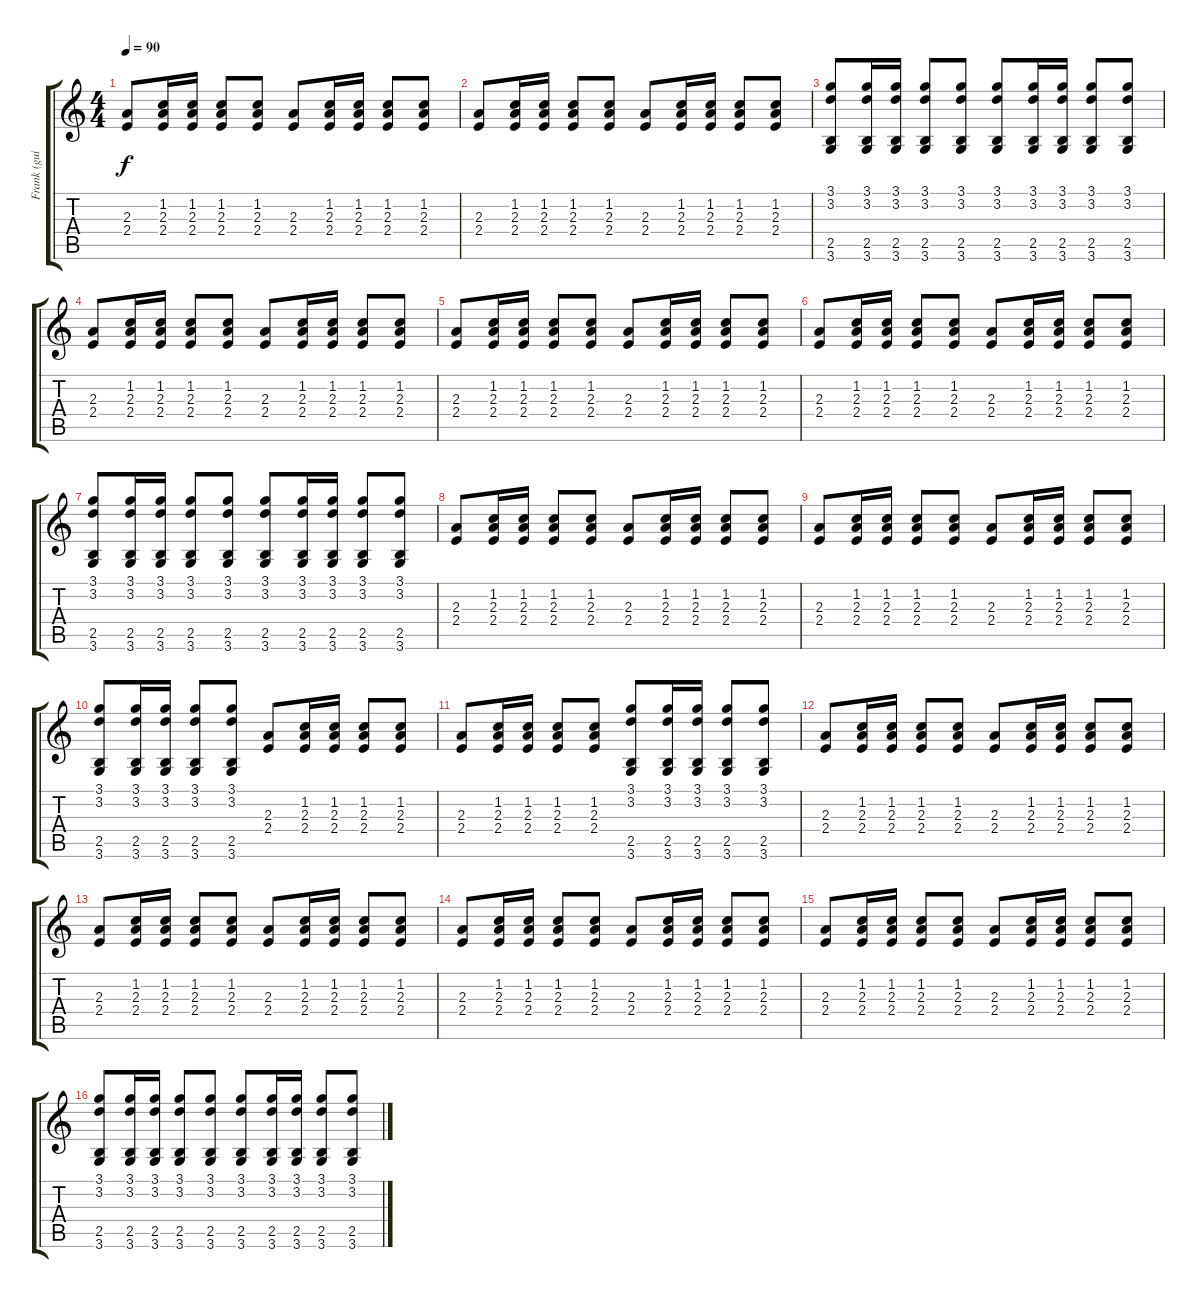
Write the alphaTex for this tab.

\track ("Frank (guitarra acustica)" "Frank (gui") {instrument acousticguitarnylon}
\staff {score tabs}
\tuning (E4 B3 G3 D3 A2 E2) {hide}
\ts (4 4)
\tempo 90
\clef g2
\ks c
(2.3 2.4).8{dy f} (1.2 2.3 2.4).16 (1.2 2.3 2.4).16 (1.2 2.3 2.4).8 (1.2 2.3 2.4).8 (2.3 2.4).8 (1.2 2.3 2.4).16 (1.2 2.3 2.4).16 (1.2 2.3 2.4).8 (1.2 2.3 2.4).8 |
(2.3 2.4).8 (1.2 2.3 2.4).16 (1.2 2.3 2.4).16 (1.2 2.3 2.4).8 (1.2 2.3 2.4).8 (2.3 2.4).8 (1.2 2.3 2.4).16 (1.2 2.3 2.4).16 (1.2 2.3 2.4).8 (1.2 2.3 2.4).8 |
(3.1 3.2 2.5 3.6).8 (3.1 3.2 2.5 3.6).16 (3.1 3.2 2.5 3.6).16 (3.1 3.2 2.5 3.6).8 (3.1 3.2 2.5 3.6).8 (3.1 3.2 2.5 3.6).8 (3.1 3.2 2.5 3.6).16 (3.1 3.2 2.5 3.6).16 (3.1 3.2 2.5 3.6).8 (3.1 3.2 2.5 3.6).8 |
(2.3 2.4).8 (1.2 2.3 2.4).16 (1.2 2.3 2.4).16 (1.2 2.3 2.4).8 (1.2 2.3 2.4).8 (2.3 2.4).8 (1.2 2.3 2.4).16 (1.2 2.3 2.4).16 (1.2 2.3 2.4).8 (1.2 2.3 2.4).8 |
(2.3 2.4).8 (1.2 2.3 2.4).16 (1.2 2.3 2.4).16 (1.2 2.3 2.4).8 (1.2 2.3 2.4).8 (2.3 2.4).8 (1.2 2.3 2.4).16 (1.2 2.3 2.4).16 (1.2 2.3 2.4).8 (1.2 2.3 2.4).8 |
(2.3 2.4).8 (1.2 2.3 2.4).16 (1.2 2.3 2.4).16 (1.2 2.3 2.4).8 (1.2 2.3 2.4).8 (2.3 2.4).8 (1.2 2.3 2.4).16 (1.2 2.3 2.4).16 (1.2 2.3 2.4).8 (1.2 2.3 2.4).8 |
(3.1 3.2 2.5 3.6).8 (3.1 3.2 2.5 3.6).16 (3.1 3.2 2.5 3.6).16 (3.1 3.2 2.5 3.6).8 (3.1 3.2 2.5 3.6).8 (3.1 3.2 2.5 3.6).8 (3.1 3.2 2.5 3.6).16 (3.1 3.2 2.5 3.6).16 (3.1 3.2 2.5 3.6).8 (3.1 3.2 2.5 3.6).8 |
(2.3 2.4).8 (1.2 2.3 2.4).16 (1.2 2.3 2.4).16 (1.2 2.3 2.4).8 (1.2 2.3 2.4).8 (2.3 2.4).8 (1.2 2.3 2.4).16 (1.2 2.3 2.4).16 (1.2 2.3 2.4).8 (1.2 2.3 2.4).8 |
(2.3 2.4).8 (1.2 2.3 2.4).16 (1.2 2.3 2.4).16 (1.2 2.3 2.4).8 (1.2 2.3 2.4).8 (2.3 2.4).8 (1.2 2.3 2.4).16 (1.2 2.3 2.4).16 (1.2 2.3 2.4).8 (1.2 2.3 2.4).8 |
(3.1 3.2 2.5 3.6).8 (3.1 3.2 2.5 3.6).16 (3.1 3.2 2.5 3.6).16 (3.1 3.2 2.5 3.6).8 (3.1 3.2 2.5 3.6).8 (2.3 2.4).8 (1.2 2.3 2.4).16 (1.2 2.3 2.4).16 (1.2 2.3 2.4).8 (1.2 2.3 2.4).8 |
(2.3 2.4).8 (1.2 2.3 2.4).16 (1.2 2.3 2.4).16 (1.2 2.3 2.4).8 (1.2 2.3 2.4).8 (3.1 3.2 2.5 3.6).8 (3.1 3.2 2.5 3.6).16 (3.1 3.2 2.5 3.6).16 (3.1 3.2 2.5 3.6).8 (3.1 3.2 2.5 3.6).8 |
(2.3 2.4).8 (1.2 2.3 2.4).16 (1.2 2.3 2.4).16 (1.2 2.3 2.4).8 (1.2 2.3 2.4).8 (2.3 2.4).8 (1.2 2.3 2.4).16 (1.2 2.3 2.4).16 (1.2 2.3 2.4).8 (1.2 2.3 2.4).8 |
(2.3 2.4).8 (1.2 2.3 2.4).16 (1.2 2.3 2.4).16 (1.2 2.3 2.4).8 (1.2 2.3 2.4).8 (2.3 2.4).8 (1.2 2.3 2.4).16 (1.2 2.3 2.4).16 (1.2 2.3 2.4).8 (1.2 2.3 2.4).8 |
(2.3 2.4).8 (1.2 2.3 2.4).16 (1.2 2.3 2.4).16 (1.2 2.3 2.4).8 (1.2 2.3 2.4).8 (2.3 2.4).8 (1.2 2.3 2.4).16 (1.2 2.3 2.4).16 (1.2 2.3 2.4).8 (1.2 2.3 2.4).8 |
(2.3 2.4).8 (1.2 2.3 2.4).16 (1.2 2.3 2.4).16 (1.2 2.3 2.4).8 (1.2 2.3 2.4).8 (2.3 2.4).8 (1.2 2.3 2.4).16 (1.2 2.3 2.4).16 (1.2 2.3 2.4).8 (1.2 2.3 2.4).8 |
(3.1 3.2 2.5 3.6).8 (3.1 3.2 2.5 3.6).16 (3.1 3.2 2.5 3.6).16 (3.1 3.2 2.5 3.6).8 (3.1 3.2 2.5 3.6).8 (3.1 3.2 2.5 3.6).8 (3.1 3.2 2.5 3.6).16 (3.1 3.2 2.5 3.6).16 (3.1 3.2 2.5 3.6).8 (3.1 3.2 2.5 3.6).8
